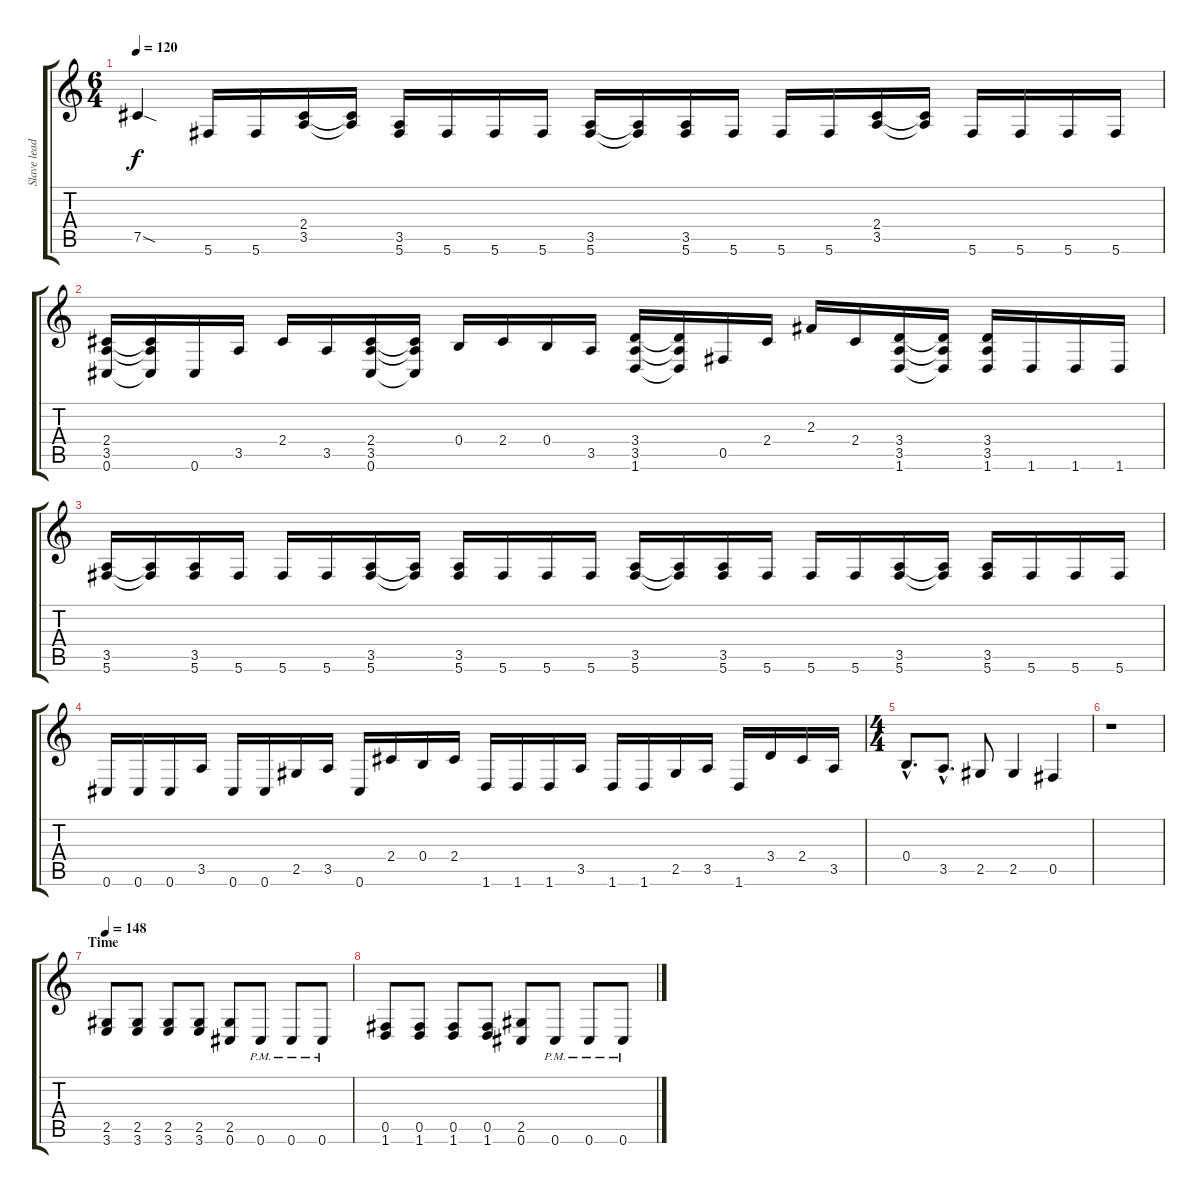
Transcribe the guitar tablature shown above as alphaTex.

\track ("Slave lead guitar(normand)" "Slave lead") {instrument distortionguitar}
\staff {score tabs}
\tuning (Db4 Ab3 E3 B2 Gb2 Db2) {hide}
\ts (6 4)
\tempo 120
\clef g2
\ks c
7.5{sod}.4{dy f instrument distortionguitar} 5.6.16 5.6.16 (2.4 3.5).16 (2.4{t} 3.5{t}).16 (3.5 5.6).16 5.6.16 5.6.16 5.6.16 (3.5 5.6).16 (3.5{t} 5.6{t}).16 (3.5 5.6).16 5.6.16 5.6.16 5.6.16 (2.4 3.5).16 (2.4{t} 3.5{t}).16 5.6.16 5.6.16 5.6.16 5.6.16 |
(2.4 3.5 0.6).16{instrument distortionguitar} (2.4{t} 3.5{t} 0.6{t}).16 0.6.16 3.5.16 2.4.16 3.5.16 (2.4 3.5 0.6).16 (2.4{t} 3.5{t} 0.6{t}).16 0.4.16 2.4.16 0.4.16 3.5.16 (3.4 3.5 1.6).16 (3.4{t} 3.5{t} 1.6{t}).16 0.5.16 2.4.16 2.3.16 2.4.16 (3.4 3.5 1.6).16 (3.4{t} 3.5{t} 1.6{t}).16 (3.4 3.5 1.6).16 1.6.16 1.6.16 1.6.16 |
(3.5 5.6).16{instrument distortionguitar} (3.5{t} 5.6{t}).16 (3.5 5.6).16 5.6.16 5.6.16 5.6.16 (3.5 5.6).16 (3.5{t} 5.6{t}).16 (3.5 5.6).16 5.6.16 5.6.16 5.6.16 (3.5 5.6).16 (3.5{t} 5.6{t}).16 (3.5 5.6).16 5.6.16 5.6.16 5.6.16 (3.5 5.6).16 (3.5{t} 5.6{t}).16 (3.5 5.6).16 5.6.16 5.6.16 5.6.16 |
0.6.16 0.6.16 0.6.16 3.5.16 0.6.16 0.6.16 2.5.16 3.5.16 0.6.16 2.4.16 0.4.16 2.4.16 1.6.16 1.6.16 1.6.16 3.5.16 1.6.16 1.6.16 2.5.16 3.5.16 1.6.16 3.4.16 2.4.16 3.5.16 |
\ts (4 4)
0.4{hac}.8{d} 3.5{hac}.8{d} 2.5.8 2.5.4 0.5.4 |
r.1 |
\section ("" "Time")
\tempo 148
(2.5 3.6).8 (2.5 3.6).8 (2.5 3.6).8 (2.5 3.6).8 (2.5 0.6).8 0.6{pm}.8 0.6{pm}.8 0.6{pm}.8 |
(0.5 1.6).8 (0.5 1.6).8 (0.5 1.6).8 (0.5 1.6).8 (2.5 0.6).8 0.6{pm}.8 0.6{pm}.8 0.6{pm}.8
